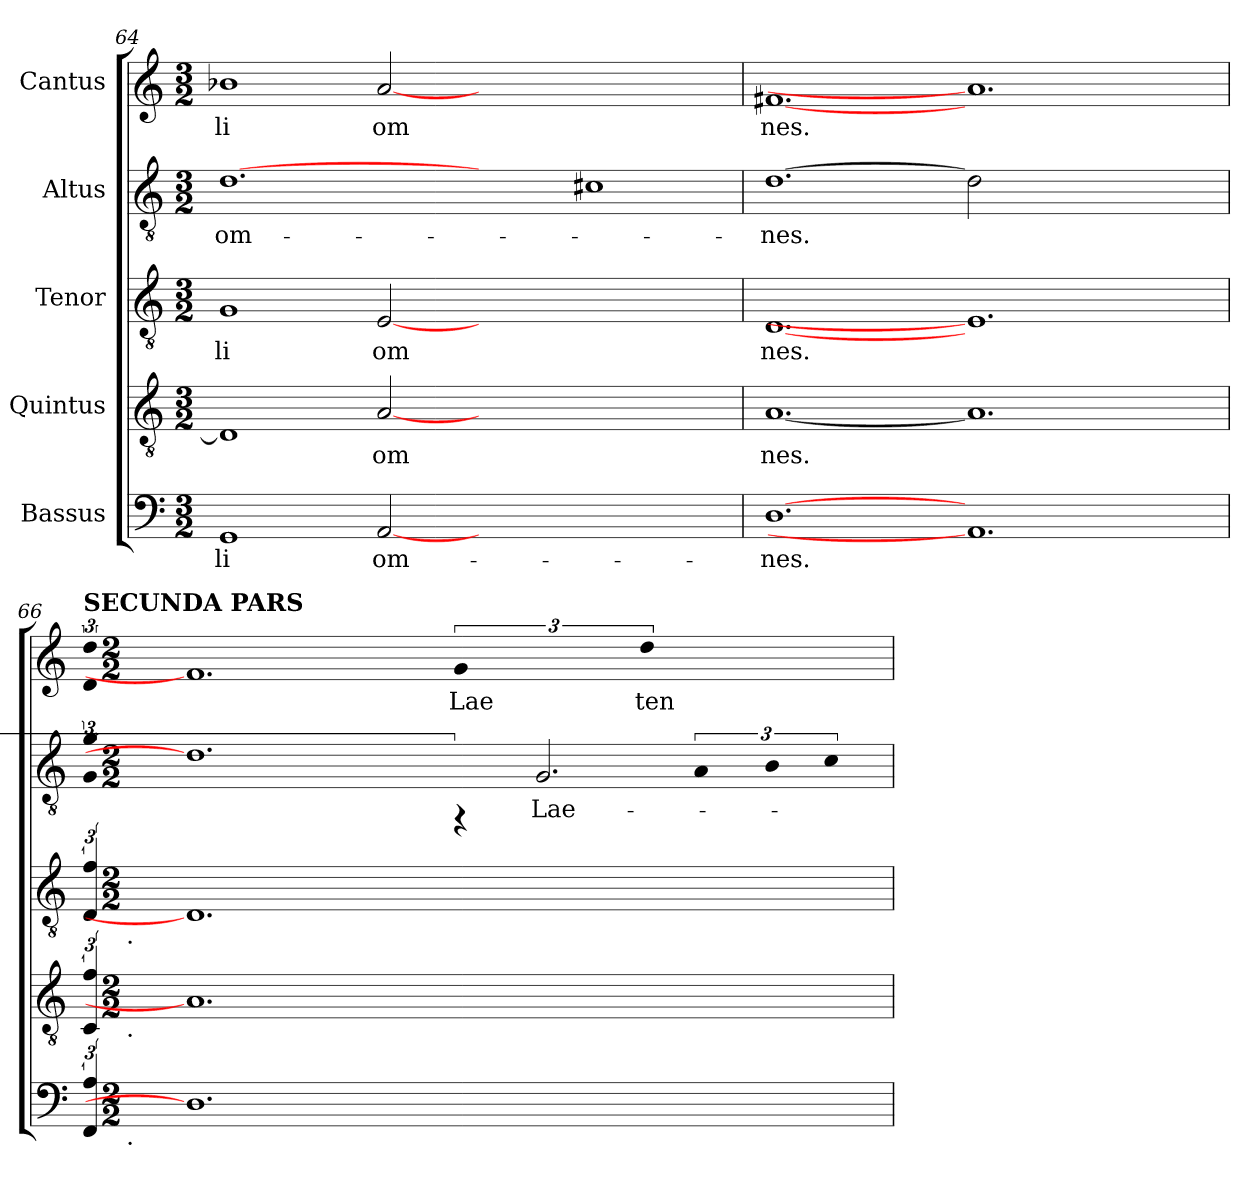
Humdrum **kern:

**kern	**text	**kern	**text	**kern	**text	**kern	**text	**kern	**text
*part5	*part5	*part4	*part4	*part3	*part3	*part2	*part2	*part1	*part1
*staff5	*staff5	*staff4	*staff4	*staff3	*staff3	*staff2	*staff2	*staff1	*staff1
*I"Bassus	*	*I"Quintus	*	*I"Tenor	*	*I"Altus	*	*I"Cantus	*
*clefF4	*	*clefGv2	*	*clefGv2	*	*clefGv2	*	*clefG2	*
*M3/2	*	*M3/2	*	*M3/2	*	*M3/2	*	*M3/2	*
=64	=64	=64	=64	=64	=64	=64	=64	=64	=64
!	!LO:LY:b:cj	!	!	!	!LO:LY:b:cj	!	!LO:LY:b:cj	!	!LO:LY:b:cj
1GG	-li	1D]	.	1G	li	[1.d	om-	1b-X	li
!	!LO:LY:b:cj	!	!LO:LY:b:cj	!	!LO:LY:b:cj	!	!	!	!LO:LY:b:cj
[2AA	om-	[2A	om	[2E	om	.	.	[2a	om
1.ryy	.	1.ryy	.	1.ryy	.	2ryy	.	1.ryy	.
.	.	.	.	.	.	1c#X	.	.	.
=65	=65	=65	=65	=65	=65	=65	=65	=65	=65
!	!LO:LY:b:cj	!	!LO:LY:b:cj	!	!LO:LY:b:cj	!	!LO:LY:b:cj	!	!LO:LY:b:cj
[1.D	-nes.	[1.A	nes.	[1.D	nes.	[1.d	-nes.	[1.f#X	nes.
1.AA]	.	1.A]	.	1.E]	.	2d]	.	1.a]	.
.	.	.	.	.	.	1ryy	.	.	.
!!LO:LB:g=z
=66	=66!	=66	=66!	=66	=66!	=66	=66!	=66!	=66!
!	!	!	!	!	!	!	!	!LO:TX:a:B:t=SECUNDA PARS	!
!LO:N:vis=4	!	!LO:N:vis=4	!	!LO:N:vis=4	!	!LO:N:vis=4	!	!LO:N:vis=4	!
*^	*	*^	*	*^	*	*	*	*	*
6A/ 6FF/	16ryy	.	6f/ 6C/	16ryy	.	6f/ 6D/	16ryy	.	6g/ 6G/	.	6dd/ 6d/	.
.	64ryy	.	.	64ryy	.	.	64ryy	.	.	.	.	.
!	!	!	!	!	!	!	!LO:TX:b:t=.	!	!	!	!	!
!	!	!	!	!LO:TX:b:t=.	!	!	!	!	!	!	!	!
!	!LO:TX:b:t=.	!	!	!	!	!	!	!	!	!	!	!
.	1ryy	.	.	1ryy	.	.	1ryy	.	.	.	.	.
*M2/2	*	*	*M2/2	*	*	*M2/2	*	*	*M2/2	*	*M2/2	*
*met(c|)	*	*	*met(c|)	*	*	*met(c|)	*	*	*met(c|)	*	*met(c|)	*
1.D]	.	.	1.A]	.	.	1.D]	.	.	1.d]	.	1.f#]	.
.	1ryy	.	.	1ryy	.	.	1ryy	.	.	.	.	.
!	!	!	!	!	!	!	!	!	!LO:N:vis=2	!	!LO:N:vis=1	!LO:LY:b:cj
3%4ryy	.	.	3%4ryy	.	.	3%4ryy	.	.	3rGG	.	3%2g	Lae
!	!	!	!	!	!	!	!	!	!LO:N:vis=2.	!LO:LY:b	!	!
.	.	.	.	.	.	.	.	.	2G/	Lae-	.	.
.	2ryy	.	.	2ryy	.	.	2ryy	.	.	.	.	.
!	!	!	!	!	!	!	!	!	!	!	!LO:N:vis=1	!LO:LY:b:cj
.	.	.	.	.	.	.	.	.	.	.	3%2dd	ten
!	!	!	!	!	!	!	!	!	!LO:N:vis=4	!	!	!
.	.	.	.	.	.	.	.	.	6A/	.	.	.
.	4ryy	.	.	4ryy	.	.	4ryy	.	.	.	.	.
!	!	!	!	!	!	!	!	!	!LO:N:vis=4	!	!	!
.	.	.	.	.	.	.	.	.	6B\	.	.	.
.	8ryy	.	.	8ryy	.	.	8ryy	.	.	.	.	.
!	!	!	!	!	!	!	!	!	!LO:N:vis=4	!	!	!
.	.	.	.	.	.	.	.	.	6c\	.	.	.
.	32.ryy	.	.	32.ryy	.	.	32.ryy	.	.	.	.	.
*v	*v	*	*	*	*	*v	*v	*	*	*	*	*
*	*	*v	*v	*	*	*	*	*	*	*
=	=	=	=	=	=	=	=	=	=
*-	*-	*-	*-	*-	*-	*-	*-	*-	*-
